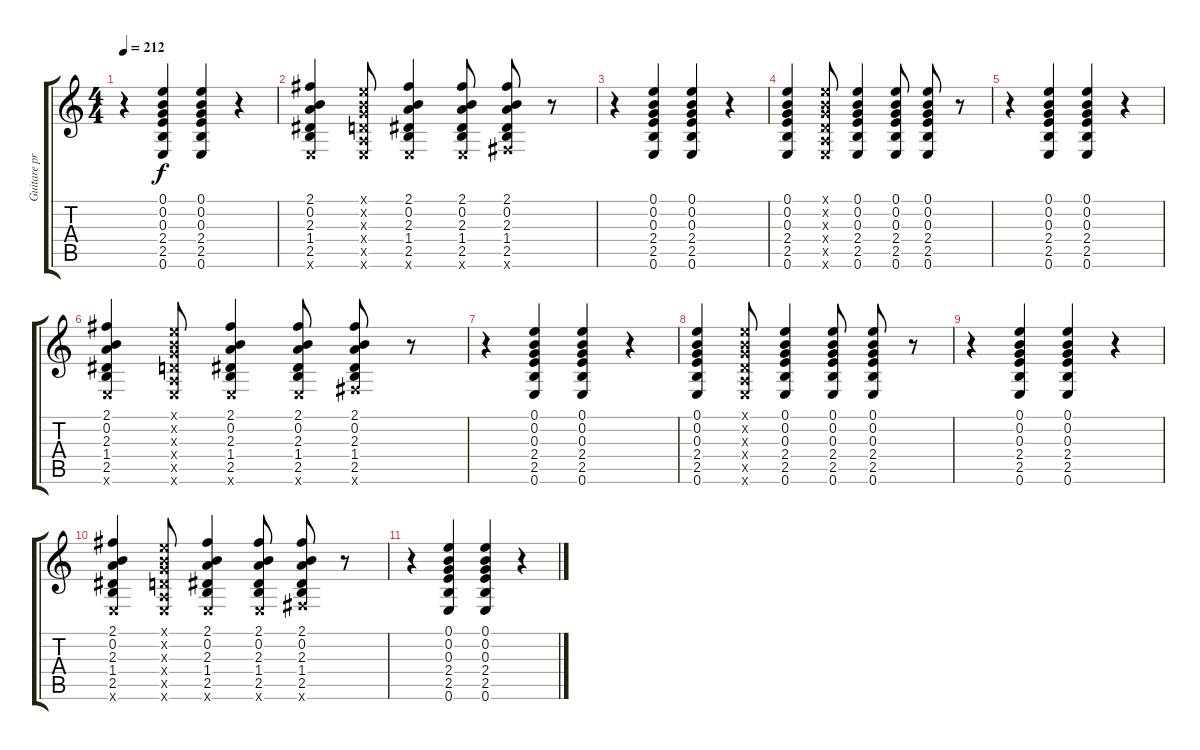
\track ("Guitare principale" "Guitare pr") {instrument acousticguitarsteel}
\staff {score tabs}
\tuning (E4 B3 G3 D3 A2 E2) {hide}
\ts (4 4)
\tempo 212
\clef g2
\ks c
r.4{dy f} (0.1 0.2 0.3 2.4 2.5 0.6).4 (0.1 0.2 0.3 2.4 2.5 0.6).4 r.4 |
(2.1 0.2 2.3 1.4 2.5 0.6{x}).4 (0.1{x} 0.2{x} 0.3{x} 0.4{x} 0.5{x} 0.6{x}).8 (2.1 0.2 2.3 1.4 2.5 0.6{x}).4 (2.1 0.2 2.3 1.4 2.5 0.6{x}).8 (2.1 0.2 2.3 1.4 2.5 2.6{x}).8 r.8 |
r.4 (0.1 0.2 0.3 2.4 2.5 0.6).4 (0.1 0.2 0.3 2.4 2.5 0.6).4 r.4 |
(0.1 0.2 0.3 2.4 2.5 0.6).4 (0.1{x} 0.2{x} 0.3{x} 0.4{x} 0.5{x} 0.6{x}).8 (0.1 0.2 0.3 2.4 2.5 0.6).4 (0.1 0.2 0.3 2.4 2.5 0.6).8 (0.1 0.2 0.3 2.4 2.5 0.6).8 r.8 |
r.4 (0.1 0.2 0.3 2.4 2.5 0.6).4 (0.1 0.2 0.3 2.4 2.5 0.6).4 r.4 |
(2.1 0.2 2.3 1.4 2.5 0.6{x}).4 (0.1{x} 0.2{x} 0.3{x} 0.4{x} 0.5{x} 0.6{x}).8 (2.1 0.2 2.3 1.4 2.5 0.6{x}).4 (2.1 0.2 2.3 1.4 2.5 0.6{x}).8 (2.1 0.2 2.3 1.4 2.5 2.6{x}).8 r.8 |
r.4 (0.1 0.2 0.3 2.4 2.5 0.6).4 (0.1 0.2 0.3 2.4 2.5 0.6).4 r.4 |
(0.1 0.2 0.3 2.4 2.5 0.6).4 (0.1{x} 0.2{x} 0.3{x} 0.4{x} 0.5{x} 0.6{x}).8 (0.1 0.2 0.3 2.4 2.5 0.6).4 (0.1 0.2 0.3 2.4 2.5 0.6).8 (0.1 0.2 0.3 2.4 2.5 0.6).8 r.8 |
r.4 (0.1 0.2 0.3 2.4 2.5 0.6).4 (0.1 0.2 0.3 2.4 2.5 0.6).4 r.4 |
(2.1 0.2 2.3 1.4 2.5 0.6{x}).4 (0.1{x} 0.2{x} 0.3{x} 0.4{x} 0.5{x} 0.6{x}).8 (2.1 0.2 2.3 1.4 2.5 0.6{x}).4 (2.1 0.2 2.3 1.4 2.5 0.6{x}).8 (2.1 0.2 2.3 1.4 2.5 2.6{x}).8 r.8 |
r.4 (0.1 0.2 0.3 2.4 2.5 0.6).4 (0.1 0.2 0.3 2.4 2.5 0.6).4 r.4
